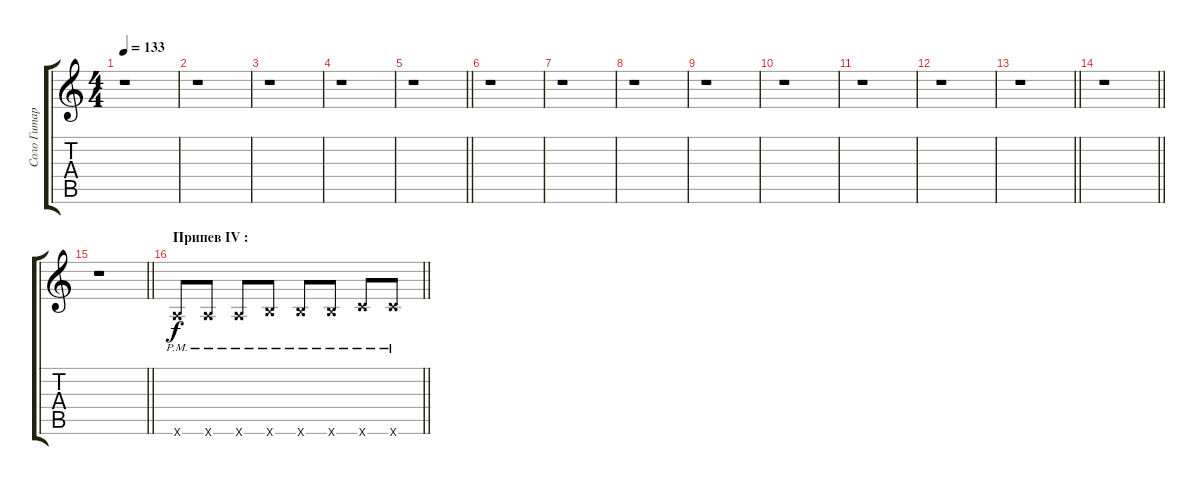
\track ("Соло Гитара" "Соло Гитар") {instrument distortionguitar}
\staff {score tabs}
\tuning (E4 B3 G3 D3 A2 E2) {hide}
\ts (4 4)
\tempo 133
\clef g2
\ks c
r.1{dy f} |
r.1 |
r.1 |
r.1 |
\barLineRight lightlight
r.1 |
r.1 |
r.1 |
r.1 |
r.1 |
r.1 |
r.1 |
r.1 |
\barLineRight lightlight
r.1 |
\barLineRight lightlight
r.1 |
\barLineRight lightlight
r.1 |
\section ("" "Припев IV :")
\barLineRight lightlight
5.6{pm x}.8{volume 14 instrument distortionguitar} 5.6{pm x}.8 5.6{pm x}.8 7.6{pm x}.8 7.6{pm x}.8 7.6{pm x}.8 8.6{pm x}.8 8.6{pm x}.8
